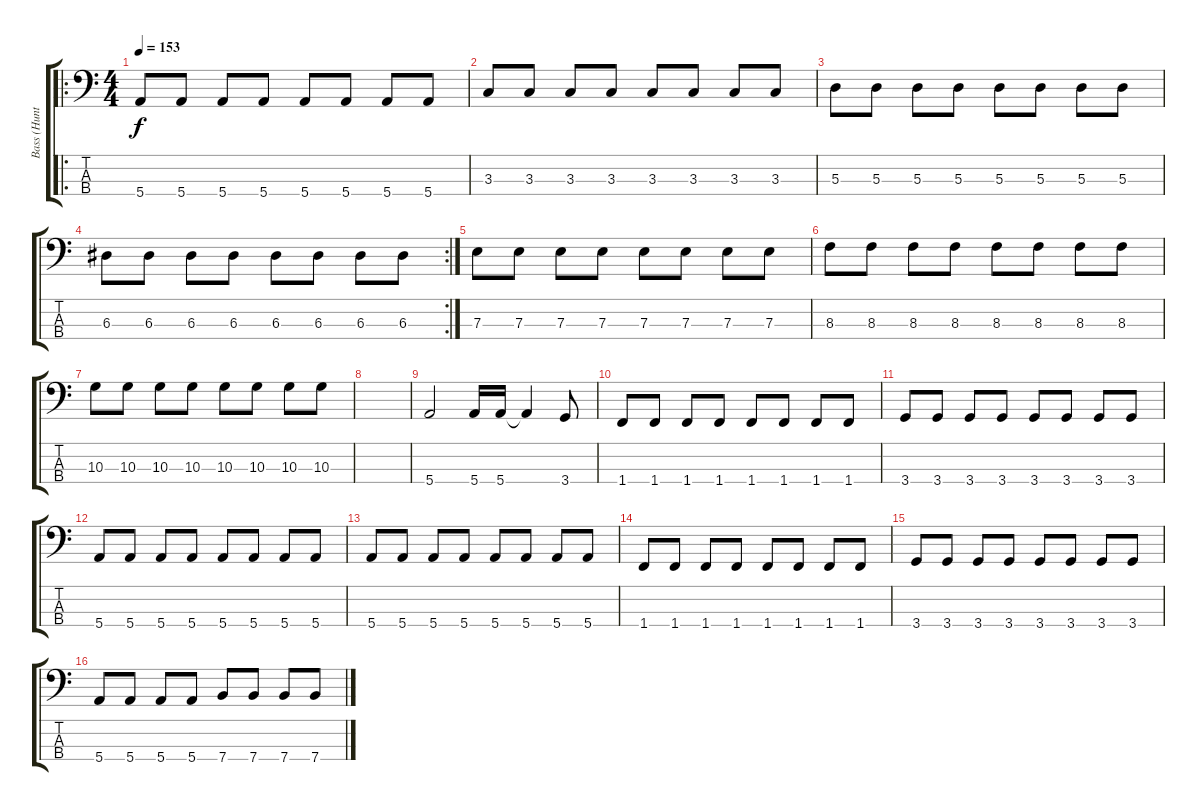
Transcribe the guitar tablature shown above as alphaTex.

\track ("Bass (Hunter)" "Bass (Hunt") {instrument electricbasspick}
\staff {score tabs}
\tuning (G2 D2 A1 E1) {hide}
\ro
\ts (4 4)
\tempo 153
\clef f4
\ks c
5.4.8{dy f} 5.4.8 5.4.8 5.4.8 5.4.8 5.4.8 5.4.8 5.4.8 |
3.3.8 3.3.8 3.3.8 3.3.8 3.3.8 3.3.8 3.3.8 3.3.8 |
5.3.8 5.3.8 5.3.8 5.3.8 5.3.8 5.3.8 5.3.8 5.3.8 |
\rc 2
6.3.8 6.3.8 6.3.8 6.3.8 6.3.8 6.3.8 6.3.8 6.3.8 |
7.3.8 7.3.8 7.3.8 7.3.8 7.3.8 7.3.8 7.3.8 7.3.8 |
8.3.8 8.3.8 8.3.8 8.3.8 8.3.8 8.3.8 8.3.8 8.3.8 |
10.3.8 10.3.8 10.3.8 10.3.8 10.3.8 10.3.8 10.3.8 10.3.8 |
|
5.4.2 5.4.16 5.4.16 5.4{t}.4 3.4.8 |
1.4.8 1.4.8 1.4.8 1.4.8 1.4.8 1.4.8 1.4.8 1.4.8 |
3.4.8 3.4.8 3.4.8 3.4.8 3.4.8 3.4.8 3.4.8 3.4.8 |
5.4.8 5.4.8 5.4.8 5.4.8 5.4.8 5.4.8 5.4.8 5.4.8 |
5.4.8 5.4.8 5.4.8 5.4.8 5.4.8 5.4.8 5.4.8 5.4.8 |
1.4.8 1.4.8 1.4.8 1.4.8 1.4.8 1.4.8 1.4.8 1.4.8 |
3.4.8 3.4.8 3.4.8 3.4.8 3.4.8 3.4.8 3.4.8 3.4.8 |
5.4.8 5.4.8 5.4.8 5.4.8 7.4.8 7.4.8 7.4.8 7.4.8
